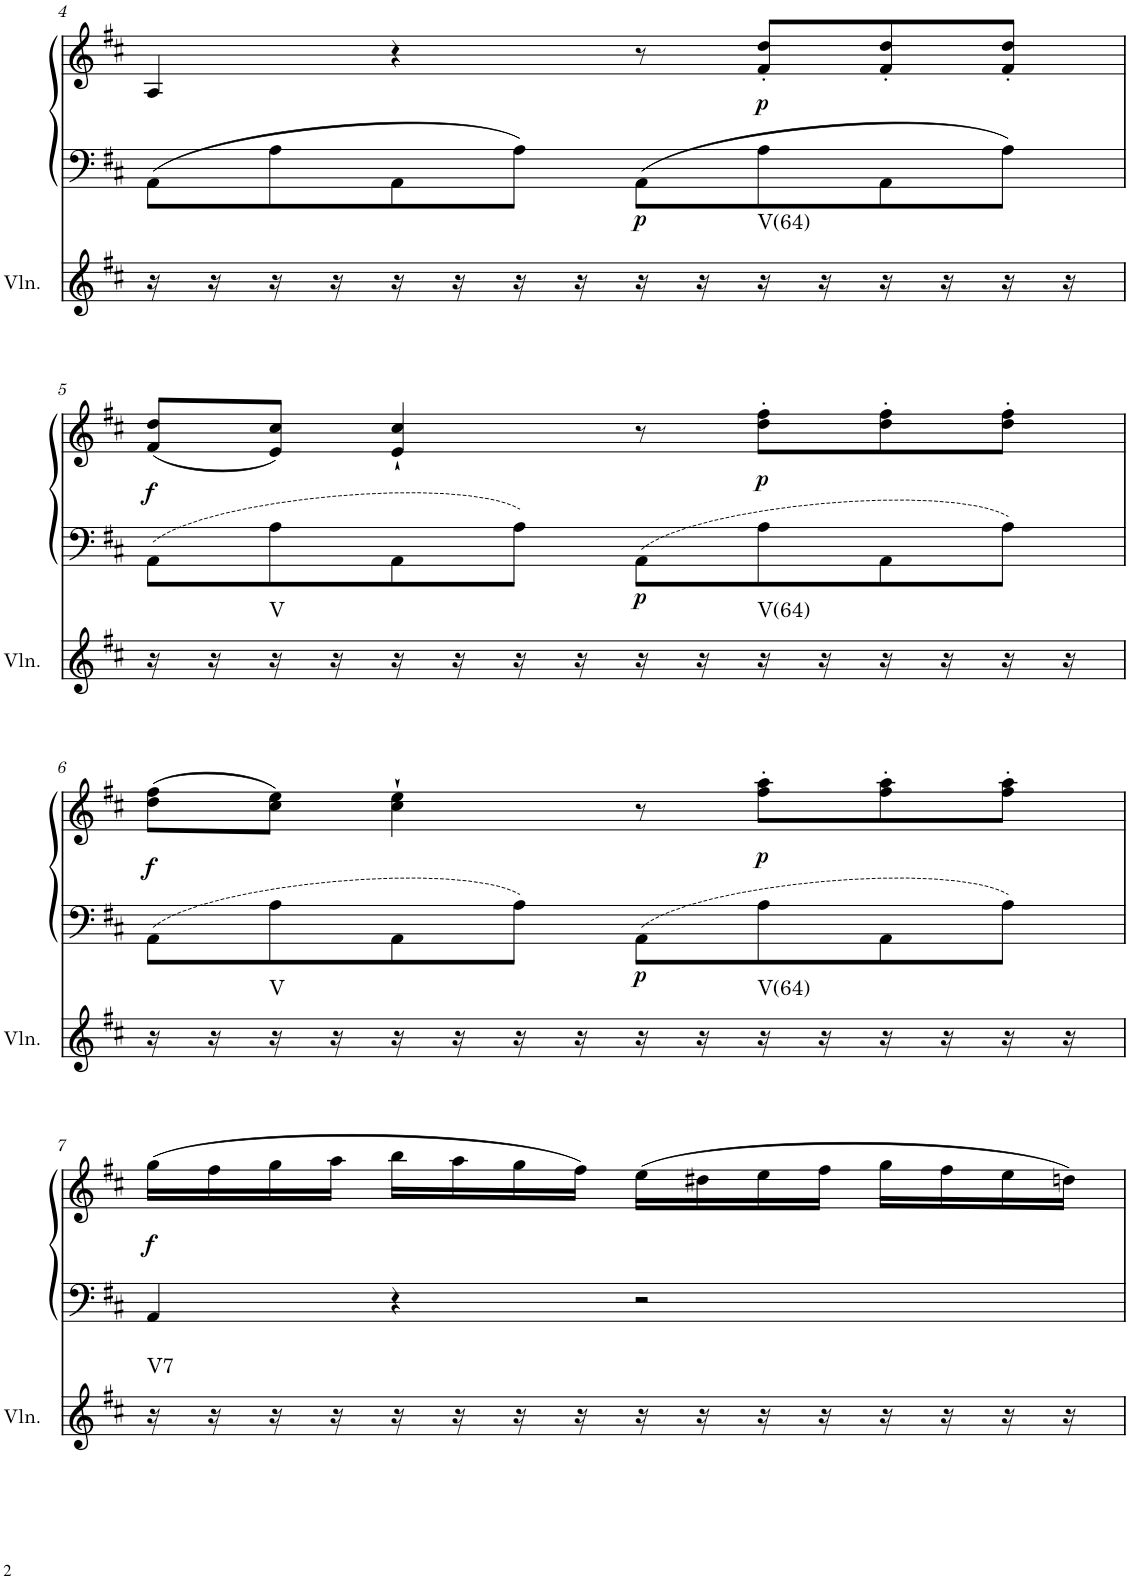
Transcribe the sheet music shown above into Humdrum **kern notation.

**kern	**harte	**kern	**kern	**dynam
*part2	*part2	*part1	*part1	*part1
*staff3	*	*staff2	*staff1	*staff1/2
*I"Violin	*	*I"unbenannt2	*	*
*I'Vln.	*	*	*	*
!!LO:PB:g=z
*clefG2	*	*clefF4	*clefG2	*
*k[f#c#]	*	*k[f#c#]	*k[f#c#]	*
*M4/4	*	*M4/4	*M4/4	*
=4	=4	=4	=4	=4
16r	.	8AA\L	4A/	.
16r	.	.	.	.
16r	.	8A\	.	.
16r	.	.	.	.
16r	.	8AA\	4r	.
16r	.	.	.	.
16r	.	8A\J	.	.
16r	.	.	.	.
!	!	!	!	!LO:DY:b=2
16r	.	8AA\L	8r	p
16r	.	.	.	.
!	!LO:H:kt=V(64)	!	!	!LO:DY:b
16r	N	8A\	8f#/' 8dd/'L	p
16r	.	.	.	.
16r	.	8AA\	8f#/' 8dd/'	.
16r	.	.	.	.
16r	.	8A\J	8f#/' 8dd/'J	.
16r	.	.	.	.
!!LO:LB:g=z
=5	=5	=5	=5	=5
!	!	!	!	!LO:DY:b
16r	.	8AA\L	(8f#/ 8dd/L	f
16r	.	.	.	.
!	!LO:H:kt=V	!	!	!
16r	N	8A\	8e/ 8cc#/J)	.
16r	.	.	.	.
16r	.	8AA\	4e/` 4cc#/`	.
16r	.	.	.	.
16r	.	8A\J	.	.
16r	.	.	.	.
!	!	!	!	!LO:DY:b=2
16r	.	8AA\L	8r	p
16r	.	.	.	.
!	!LO:H:kt=V(64)	!	!	!LO:DY:b
16r	N	8A\	8dd\' 8ff#\'L	p
16r	.	.	.	.
16r	.	8AA\	8dd\' 8ff#\'	.
16r	.	.	.	.
16r	.	8A\J	8dd\' 8ff#\'J	.
16r	.	.	.	.
!!LO:LB:g=z
=6	=6	=6	=6	=6
!	!	!	!	!LO:DY:b
16r	.	8AA\L	(8dd\ 8ff#\L	f
16r	.	.	.	.
!	!LO:H:kt=V	!	!	!
16r	N	8A\	8cc#\ 8ee\J)	.
16r	.	.	.	.
16r	.	8AA\	4cc#\` 4ee\`	.
16r	.	.	.	.
16r	.	8A\J	.	.
16r	.	.	.	.
!	!	!	!	!LO:DY:b=2
16r	.	8AA\L	8r	p
16r	.	.	.	.
!	!LO:H:kt=V(64)	!	!	!LO:DY:b
16r	N	8A\	8ff#\' 8aa\'L	p
16r	.	.	.	.
16r	.	8AA\	8ff#\' 8aa\'	.
16r	.	.	.	.
16r	.	8A\J	8ff#\' 8aa\'J	.
16r	.	.	.	.
!!LO:LB:g=z
=7	=7	=7	=7	=7
!	!LO:H:kt=V7	!	!	!LO:DY:b
16r	N	4AA/	(16gg\LL	f
16r	.	.	16ff#\	.
16r	.	.	16gg\	.
16r	.	.	16aa\JJ	.
16r	.	4r	16bb\LL	.
16r	.	.	16aa\	.
16r	.	.	16gg\	.
16r	.	.	16ff#\JJ)	.
16r	.	2r	(16ee\LL	.
16r	.	.	16dd#X\	.
16r	.	.	16ee\	.
16r	.	.	16ff#\JJ	.
16r	.	.	16gg\LL	.
16r	.	.	16ff#\	.
16r	.	.	16ee\	.
16r	.	.	16ddn\JJ)	.
=	=	=	=	=
*-	*-	*-	*-	*-
